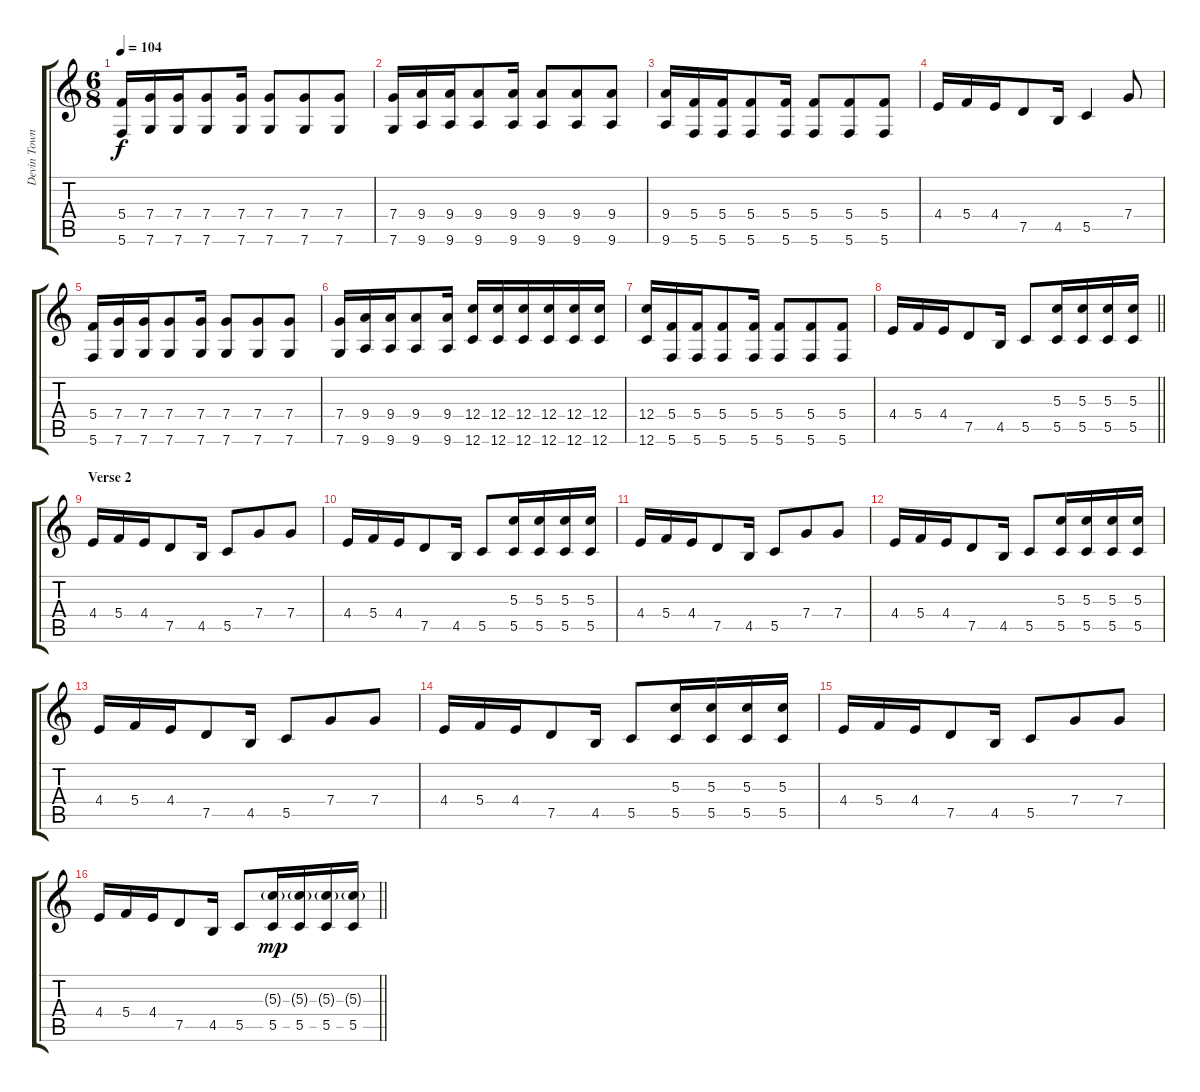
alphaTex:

\track ("Devin Townsend" "Devin Town") {instrument acousticguitarsteel}
\staff {score tabs}
\tuning (E4 C4 G3 C3 G2 C2) {hide}
\ts (6 8)
\tempo 104
\clef g2
\ks c
(5.4 5.6).16{dy f} (7.4 7.6).16 (7.4 7.6).16 (7.4 7.6).8 (7.4 7.6).16 (7.4 7.6).8 (7.4 7.6).8 (7.4 7.6).8 |
(7.4 7.6).16 (9.4 9.6).16 (9.4 9.6).16 (9.4 9.6).8 (9.4 9.6).16 (9.4 9.6).8 (9.4 9.6).8 (9.4 9.6).8 |
(9.4 9.6).16 (5.4 5.6).16 (5.4 5.6).16 (5.4 5.6).8 (5.4 5.6).16 (5.4 5.6).8 (5.4 5.6).8 (5.4 5.6).8 |
4.4.16 5.4.16 4.4.16 7.5.8 4.5.16 5.5.4 7.4.8 |
(5.4 5.6).16 (7.4 7.6).16 (7.4 7.6).16 (7.4 7.6).8 (7.4 7.6).16 (7.4 7.6).8 (7.4 7.6).8 (7.4 7.6).8 |
(7.4 7.6).16 (9.4 9.6).16 (9.4 9.6).16 (9.4 9.6).8 (9.4 9.6).16 (12.4 12.6).16 (12.4 12.6).16 (12.4 12.6).16 (12.4 12.6).16 (12.4 12.6).16 (12.4 12.6).16 |
(12.4 12.6).16 (5.4 5.6).16 (5.4 5.6).16 (5.4 5.6).8 (5.4 5.6).16 (5.4 5.6).8 (5.4 5.6).8 (5.4 5.6).8 |
\barLineRight lightlight
4.4.16 5.4.16 4.4.16 7.5.8 4.5.16 5.5.8 (5.3 5.5).16 (5.3 5.5).16 (5.3 5.5).16 (5.3 5.5).16 |
\section ("" "Verse 2")
4.4.16 5.4.16 4.4.16 7.5.8 4.5.16 5.5.8 7.4.8 7.4.8 |
4.4.16 5.4.16 4.4.16 7.5.8 4.5.16 5.5.8 (5.3 5.5).16 (5.3 5.5).16 (5.3 5.5).16 (5.3 5.5).16 |
4.4.16 5.4.16 4.4.16 7.5.8 4.5.16 5.5.8 7.4.8 7.4.8 |
4.4.16 5.4.16 4.4.16 7.5.8 4.5.16 5.5.8 (5.3 5.5).16 (5.3 5.5).16 (5.3 5.5).16 (5.3 5.5).16 |
4.4.16 5.4.16 4.4.16 7.5.8 4.5.16 5.5.8 7.4.8 7.4.8 |
4.4.16 5.4.16 4.4.16 7.5.8 4.5.16 5.5.8 (5.3 5.5).16 (5.3 5.5).16 (5.3 5.5).16 (5.3 5.5).16 |
4.4.16 5.4.16 4.4.16 7.5.8 4.5.16 5.5.8 7.4.8 7.4.8 |
\barLineRight lightlight
4.4.16 5.4.16 4.4.16 7.5.8 4.5.16 5.5.8 (5.3{g} 5.5).16{dy mp} (5.3{g} 5.5).16 (5.3{g} 5.5).16 (5.3{g} 5.5).16
